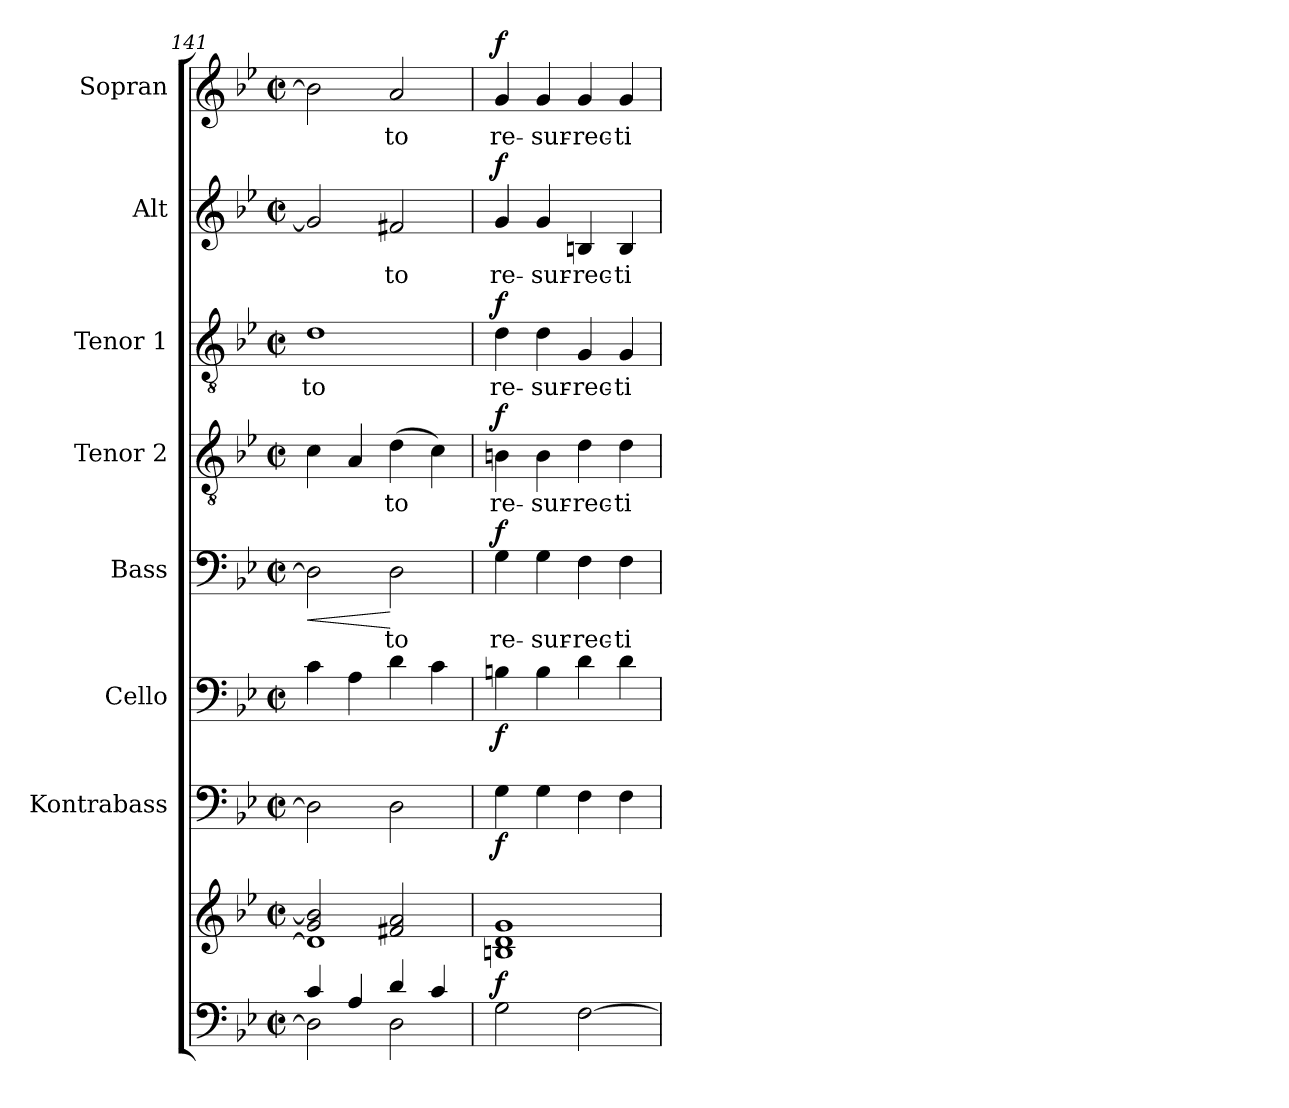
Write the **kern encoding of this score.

**kern	**kern	**dynam	**kern	**dynam	**kern	**dynam	**kern	**text	**dynam	**kern	**text	**dynam	**kern	**text	**dynam	**kern	**text	**dynam	**kern	**text	**dynam
*part8	*part8	*part8	*part7	*part7	*part6	*part6	*part5	*part5	*part5	*part4	*part4	*part4	*part3	*part3	*part3	*part2	*part2	*part2	*part1	*part1	*part1
*staff9	*staff8	*staff8/9	*staff7	*staff7	*staff6	*staff6	*staff5	*staff5	*staff5	*staff4	*staff4	*staff4	*staff3	*staff3	*staff3	*staff2	*staff2	*staff2	*staff1	*staff1	*staff1
*	*	*	*I"Kontrabass	*	*I"Cello	*	*I"Bass	*	*	*I"Tenor 2	*	*	*I"Tenor 1	*	*	*I"Alt	*	*	*I"Sopran	*	*
*	*	*	*I'Kb.	*	*	*	*I'B.	*	*	*I'T. 2	*	*	*I'T. 1	*	*	*I'A.	*	*	*I'S.	*	*
*clefF4	*clefG2	*	*clefF4	*	*clefF4	*	*clefF4	*	*	*clefGv2	*	*	*clefGv2	*	*	*clefG2	*	*	*clefG2	*	*
*	*	*	*ITrd7c12	*	*	*	*	*	*	*	*	*	*	*	*	*	*	*	*	*	*
*k[b-e-]	*k[b-e-]	*	*k[b-e-]	*	*k[b-e-]	*	*k[b-e-]	*	*	*k[b-e-]	*	*	*k[b-e-]	*	*	*k[b-e-]	*	*	*k[b-e-]	*	*
*B-:	*B-:	*	*B-:	*	*B-:	*	*B-:	*	*	*B-:	*	*	*B-:	*	*	*B-:	*	*	*B-:	*	*
*M2/2	*M2/2	*	*M2/2	*	*M2/2	*	*M2/2	*	*	*M2/2	*	*	*M2/2	*	*	*M2/2	*	*	*M2/2	*	*
*met(c|)	*met(c|)	*	*met(c|)	*	*met(c|)	*	*met(c|)	*	*	*met(c|)	*	*	*met(c|)	*	*	*met(c|)	*	*	*met(c|)	*	*
=141	=141	=141	=141	=141	=141	=141	=141	=141	=141	=141	=141	=141	=141	=141	=141	=141	=141	=141	=141	=141	=141
*^	*^	*	*	*	*	*	*	*	*	*	*	*	*	*	*	*	*	*	*	*	*
!	!	!	!	!	!	!	!	!	!	!	!LO:HP:b	!	!	!	!	!LO:LY:b	!	!	!	!	!	!	!
4c/	2D\]	2g/ 2b-/]	1d]	.	2DD\]	.	4c\	.	2D\]	.	<	4c\	.	.	1d	-to	.	2g/]	.	.	2b-\]	.	.
4A/	.	.	.	.	.	.	4A\	.	.	.	.	4A/	.	.	.	.	.	.	.	.	.	.	.
!	!	!	!	!	!	!	!	!	!	!LO:LY:b	!	!	!LO:LY:b	!	!	!	!	!	!LO:LY:b	!	!	!LO:LY:b	!
4d/	2D\	2f#X/ 2a/	.	.	2DD\	.	4d\	.	2D\	-to	[	(>4d\	-to	.	.	.	.	2f#X/	-to	.	2a/	-to	.
4c/	.	.	.	.	.	.	4c\	.	.	.	.	4c\)	.	.	.	.	.	.	.	.	.	.	.
*v	*v	*	*	*	*	*	*	*	*	*	*	*	*	*	*	*	*	*	*	*	*	*	*
*	*v	*v	*	*	*	*	*	*	*	*	*	*	*	*	*	*	*	*	*	*	*	*
!!LO:PB:g=z
=142	=142	=142	=142	=142	=142	=142	=142	=142	=142	=142	=142	=142	=142	=142	=142	=142	=142	=142	=142	=142	=142
!	!	!LO:DY:b	!	!LO:DY:b	!	!LO:DY:b	!	!LO:LY:b	!LO:DY:a	!	!LO:LY:b	!LO:DY:a	!	!LO:LY:b	!LO:DY:a	!	!LO:LY:b	!LO:DY:a	!	!LO:LY:b	!LO:DY:a
2G\	1Bn 1d 1g	f	4GG\	f	4Bn\	f	4G\	re-	f	4Bn\	re-	f	4d\	re-	f	4g/	re-	f	4g/	re-	f
!	!	!	!	!	!	!	!	!LO:LY:b	!	!	!LO:LY:b	!	!	!LO:LY:b	!	!	!LO:LY:b	!	!	!LO:LY:b	!
.	.	.	4GG\	.	4B\	.	4G\	-sur-	.	4B\	-sur-	.	4d\	-sur-	.	4g/	-sur-	.	4g/	-sur-	.
!	!	!	!	!	!	!	!	!LO:LY:b	!	!	!LO:LY:b	!	!	!LO:LY:b	!	!	!LO:LY:b	!	!	!LO:LY:b	!
[2F\	.	.	4FF\	.	4d\	.	4F\	-rec-	.	4d\	-rec-	.	4G/	-rec-	.	4Bn/	-rec-	.	4g/	-rec-	.
!	!	!	!	!	!	!	!	!LO:LY:b	!	!	!LO:LY:b	!	!	!LO:LY:b	!	!	!LO:LY:b	!	!	!LO:LY:b	!
.	.	.	4FF\	.	4d\	.	4F\	-ti-	.	4d\	-ti-	.	4G/	-ti-	.	4B/	-ti-	.	4g/	-ti-	.
=	=	=	=	=	=	=	=	=	=	=	=	=	=	=	=	=	=	=	=	=	=
*-	*-	*-	*-	*-	*-	*-	*-	*-	*-	*-	*-	*-	*-	*-	*-	*-	*-	*-	*-	*-	*-
